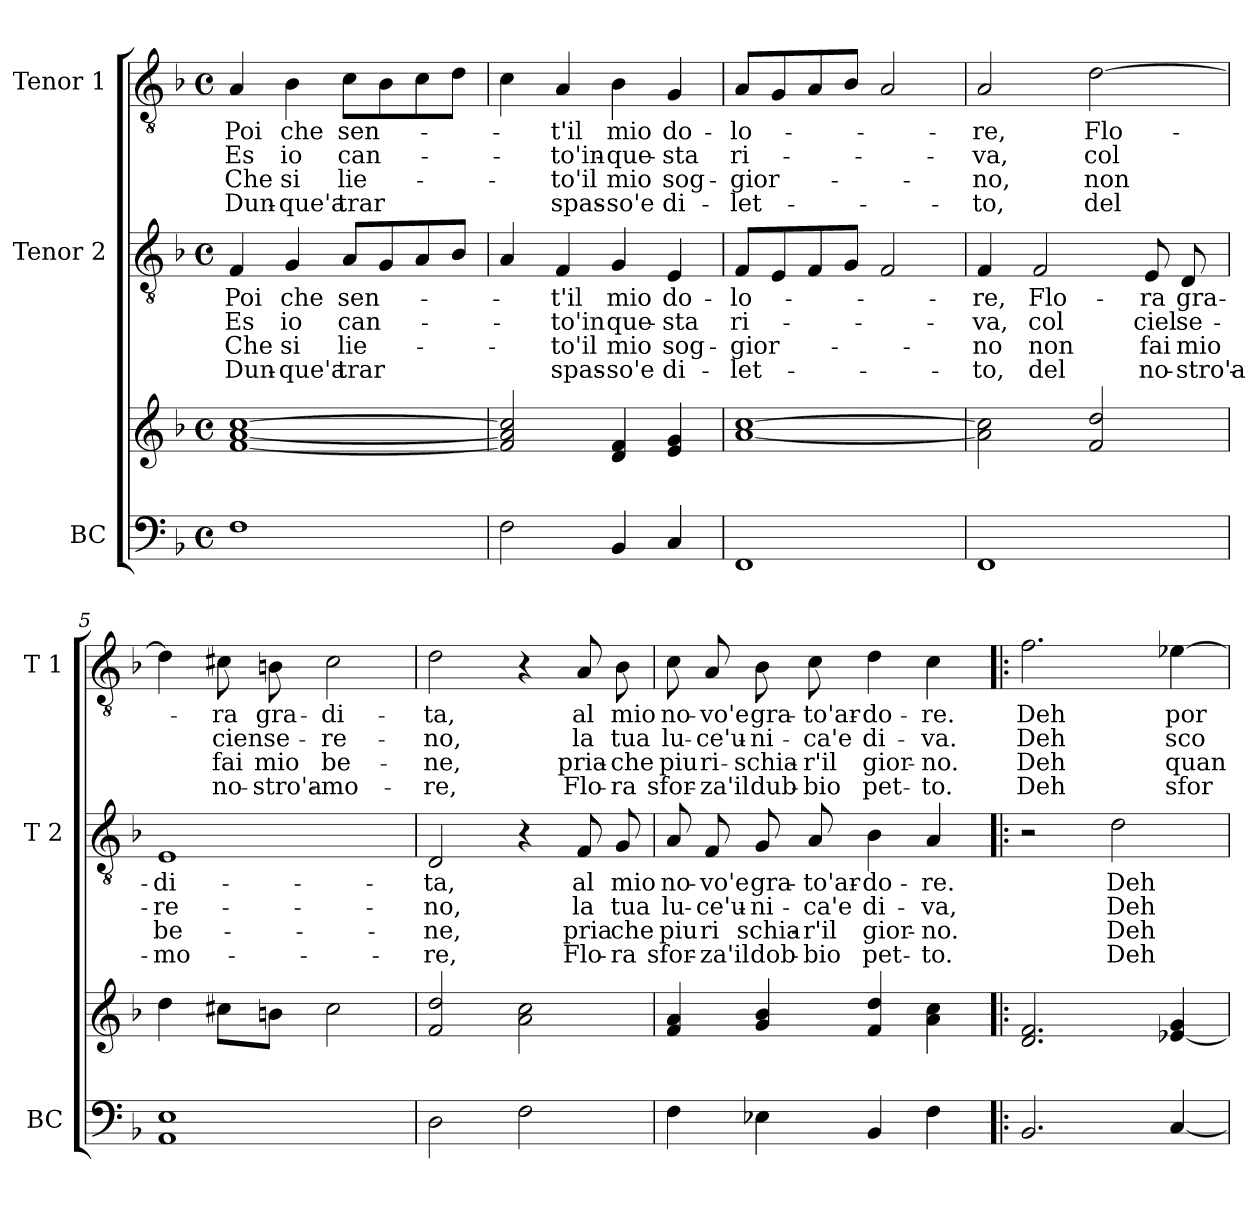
**kern	**kern	**kern	**text	**text	**text	**text	**kern	**text	**text	**text	**text
*part3	*part3	*part2	*part2	*part2	*part2	*part2	*part1	*part1	*part1	*part1	*part1
*staff4	*staff3	*staff2	*staff2	*staff2	*staff2	*staff2	*staff1	*staff1	*staff1	*staff1	*staff1
*I"BC	*	*I"Tenor 2	*	*	*	*	*I"Tenor 1	*	*	*	*
*I'BC	*	*I'T 2	*	*	*	*	*I'T 1	*	*	*	*
*clefF4	*clefG2	*clefGv2	*	*	*	*	*clefGv2	*	*	*	*
*k[b-]	*k[b-]	*k[b-]	*	*	*	*	*k[b-]	*	*	*	*
*F:	*F:	*F:	*	*	*	*	*F:	*	*	*	*
*M4/4	*M4/4	*M4/4	*	*	*	*	*M4/4	*	*	*	*
*met(c)	*met(c)	*met(c)	*	*	*	*	*met(c)	*	*	*	*
=1	=1	=1	=1	=1	=1	=1	=1	=1	=1	=1	=1
1F	[1f [1a [1cc	4F/	Poi	Es	Che	Dun-	4A/	Poi	Es	Che	Dun-
.	.	4G/	che	io	si	-que'a	4B-\	che	io	si	-que'a
.	.	8A/L	sen-	can-	lie-	trar	8c\L	sen-	can-	lie-	trar
.	.	8G/	.	.	.	.	8B-\	.	.	.	.
.	.	8A/	.	.	.	.	8c\	.	.	.	.
.	.	8B-/J	.	.	.	.	8d\J	.	.	.	.
=2	=2	=2	=2	=2	=2	=2	=2	=2	=2	=2	=2
2F\	2f/] 2a/] 2cc/]	4A/	.	.	.	.	4c\	.	.	.	.
.	.	4F/	-t'il	-to'in	-to'il	spas-	4A/	-t'il	-to'in-	-to'il	spas-
4BB-/	4d/ 4f/	4G/	mio	que-	mio	-so'e	4B-\	mio	-que-	mio	-so'e
4C/	4e/ 4g/	4E/	do-	-sta	sog-	di-	4G/	do-	-sta	sog-	di-
=3	=3	=3	=3	=3	=3	=3	=3	=3	=3	=3	=3
1FF	[1a [1cc	8F/L	-lo-	ri-	-gior-	-let-	8A/L	-lo-	ri-	-gior-	-let-
.	.	8E/	.	.	.	.	8G/	.	.	.	.
.	.	8F/	.	.	.	.	8A/	.	.	.	.
.	.	8G/J	.	.	.	.	8B-/J	.	.	.	.
.	.	2F/	.	.	.	.	2A/	.	.	.	.
=4	=4	=4	=4	=4	=4	=4	=4	=4	=4	=4	=4
1FF	2a\] 2cc\]	4F/	-re,	-va,	-no	-to,	2A/	-re,	-va,	-no,	-to,
.	.	2F/	Flo-	col	non	del	.	.	.	.	.
.	2f/ 2dd/	.	.	.	.	.	[2d\	Flo-	col	non	del
.	.	8E/	-ra	ciel	fai	no-	.	.	.	.	.
.	.	8D/	gra-	se-	mio	-stro'a-	.	.	.	.	.
!!LO:LB:g=z
=5	=5	=5	=5	=5	=5	=5	=5	=5	=5	=5	=5
1AA 1E	4dd\	1E	-di-	-re-	be-	-mo-	4d\]	.	.	.	.
.	8cc#X\L	.	.	.	.	.	8c#X\	-ra	cien	fai	no-
.	8bn\J	.	.	.	.	.	8Bn\	gra-	se-	mio	-stro'a-
.	2cc#\	.	.	.	.	.	2c#\	-di-	-re-	be-	-mo-
=6	=6	=6	=6	=6	=6	=6	=6	=6	=6	=6	=6
2D\	2f/ 2dd/	2D/	-ta,	-no,	-ne,	-re,	2d\	-ta,	-no,	-ne,	-re,
2F\	2a\ 2cc\	4r	.	.	.	.	4r	.	.	.	.
.	.	8F/	al	la	pria	Flo-	8A/	al	la	pria-	Flo-
.	.	8G/	mio	tua	che	-ra	8B-\	mio	tua	-che	-ra
=7	=7	=7	=7	=7	=7	=7	=7	=7	=7	=7	=7
4F\	4f/ 4a/	8A/	no-	lu-	piu	sfor-	8c\	no-	lu-	piu	sfor-
.	.	8F/	-vo'e	-ce'u-	ri	-za'il	8A/	-vo'e	-ce'u-	ri-	-za'il
4E-X\	4g/ 4b-/	8G/	gra-	-ni-	schia-	dob-	8B-\	gra-	-ni-	-schia-	dub-
.	.	8A/	-to'ar-	-ca'e	-r'il	-bio	8c\	-to'ar-	-ca'e	-r'il	-bio
4BB-/	4f/ 4dd/	4B-\	-do-	di-	gior-	pet-	4d\	-do-	di-	gior-	pet-
4F\	4a\ 4cc\	4A/	-re.	-va,	-no.	-to.	4c\	-re.	-va.	-no.	-to.
=8!|:	=8!|:	=8!|:	=8!|:	=8!|:	=8!|:	=8!|:	=8!|:	=8!|:	=8!|:	=8!|:	=8!|:
2.BB-/	2.d/ 2.f/	2r	.	.	.	.	2.f\	Deh	Deh	Deh	Deh
.	.	2d\	Deh	Deh	Deh	Deh	.	.	.	.	.
[4C/	[4e-X/ 4g/	.	.	.	.	.	[4e-X\	por-	sco-	quan-	sfor-
=	=	=	=	=	=	=	=	=	=	=	=
*-	*-	*-	*-	*-	*-	*-	*-	*-	*-	*-	*-
